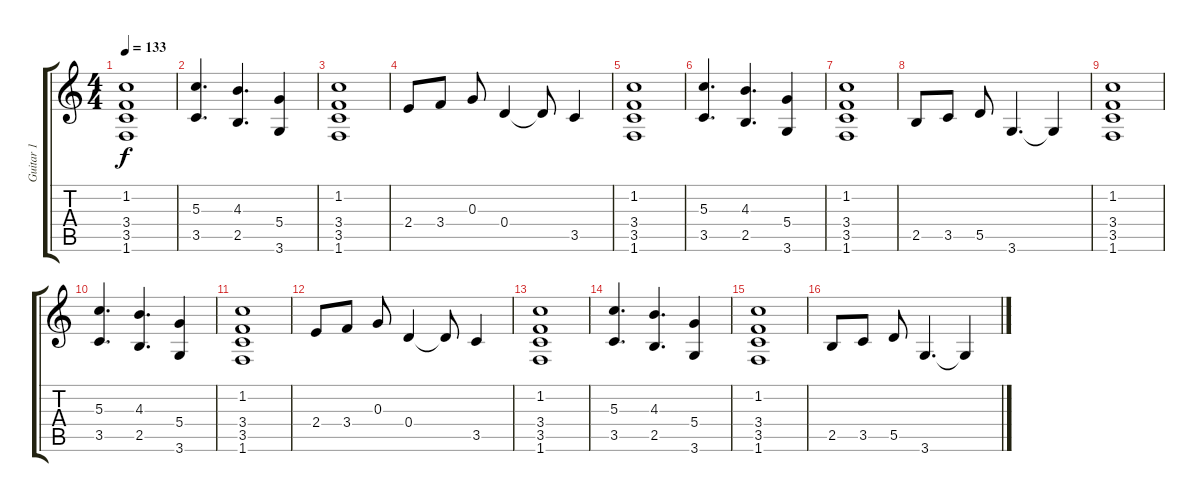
\track ("Guitar 1" "Guitar 1") {instrument acousticguitarsteel}
\staff {score tabs}
\tuning (E4 B3 G3 D3 A2 E2) {hide}
\ts (4 4)
\tempo 133
\clef g2
\ks c
(1.2 3.4 3.5 1.6).1{dy f instrument distortionguitar} |
(5.3 3.5).4{d} (4.3 2.5).4{d} (5.4 3.6).4 |
(1.2 3.4 3.5 1.6).1 |
2.4.8 3.4.8 0.3.8 0.4.4 0.4{t}.8 3.5.4 |
(1.2 3.4 3.5 1.6).1 |
(5.3 3.5).4{d} (4.3 2.5).4{d} (5.4 3.6).4 |
(1.2 3.4 3.5 1.6).1 |
2.5.8 3.5.8 5.5.8 3.6.4{d} 3.6{t}.4 |
(1.2 3.4 3.5 1.6).1 |
(5.3 3.5).4{d} (4.3 2.5).4{d} (5.4 3.6).4 |
(1.2 3.4 3.5 1.6).1 |
2.4.8 3.4.8 0.3.8 0.4.4 0.4{t}.8 3.5.4 |
(1.2 3.4 3.5 1.6).1 |
(5.3 3.5).4{d} (4.3 2.5).4{d} (5.4 3.6).4 |
(1.2 3.4 3.5 1.6).1 |
2.5.8 3.5.8 5.5.8 3.6.4{d} 3.6{t}.4
